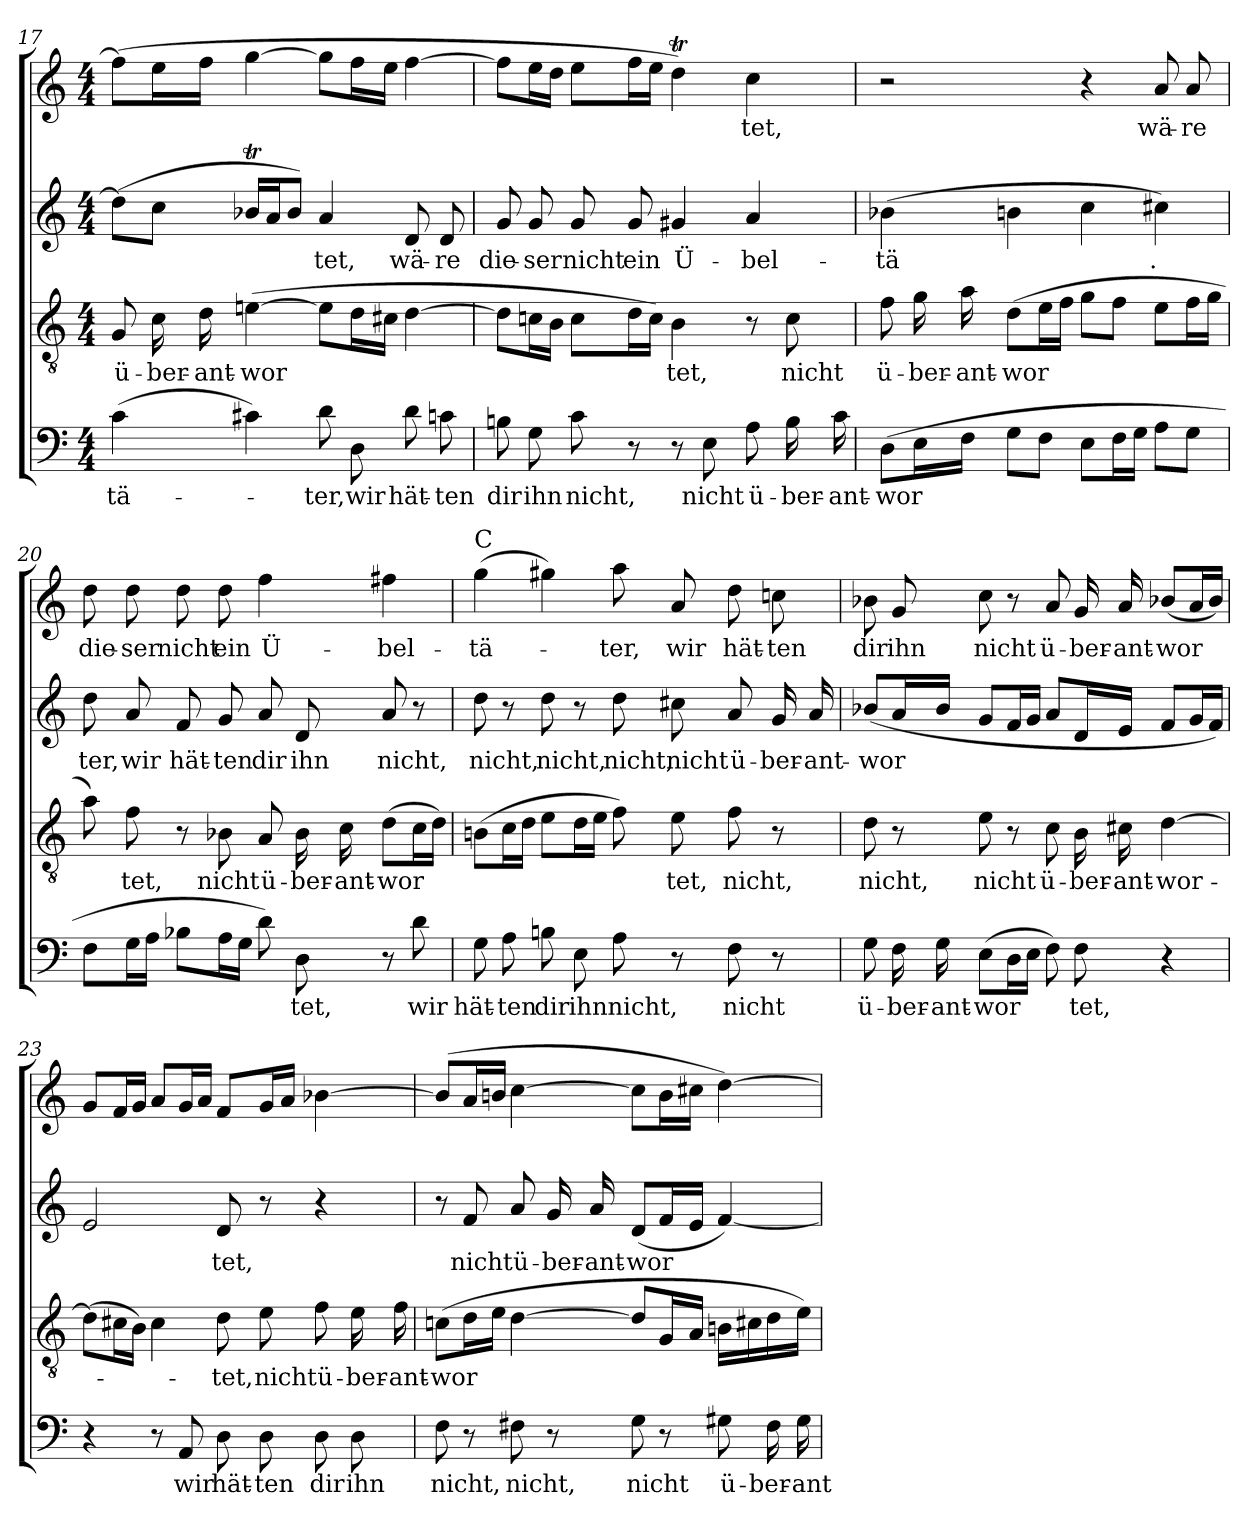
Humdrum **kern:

**kern	**text	**kern	**text	**kern	**text	**kern	**text
*part4	*part4	*part3	*part3	*part2	*part2	*part1	*part1
*staff4	*staff4	*staff3	*staff3	*staff2	*staff2	*staff1	*staff1
!!LO:PB:g=z
*clefF4	*	*clefGv2	*	*clefG2	*	*clefG2	*
*k[]	*	*k[]	*	*k[]	*	*k[]	*
*C:	*	*C:	*	*C:	*	*C:	*
*M4/4	*	*M4/4	*	*M4/4	*	*M4/4	*
=17	=17	=17	=17	=17	=17	=17	=17
!	!LO:LY:b	!	!LO:LY:b	!	!	!	!
(>4c\	-tä-	8G/	ü-	(>8dd\L]	.	(>8ff\L]	.
!	!	!	!LO:LY:b	!	!	!	!
.	.	16c\	-ber-	8cc\J	.	16ee\L	.
!	!	!	!LO:LY:b	!	!	!	!
.	.	16d\	-ant-	.	.	16ff\JJ	.
!	!	!	!LO:LY:b	!	!	!	!
4c#X\)	.	(>[4en\	-wor	16b-XT/LL	.	[4gg\	.
.	.	.	.	16a/J	.	.	.
.	.	.	.	8b-/J)	.	.	.
!	!LO:LY:b	!	!	!	!LO:LY:b	!	!
8d\	-ter,	8e\L]	.	4a/	tet,	8gg\L]	.
!	!LO:LY:b	!	!	!	!	!	!
8D\	wir	16d\L	.	.	.	16ff\L	.
.	.	16c#X\JJ	.	.	.	16ee\JJ	.
!	!LO:LY:b	!	!	!	!LO:LY:b	!	!
8d\	hät-	[4d\	.	8d/	wä-	[4ff\	.
!	!LO:LY:b	!	!	!	!LO:LY:b	!	!
8cn\	-ten	.	.	8d/	-re	.	.
=18	=18	=18	=18	=18	=18	=18	=18
!	!LO:LY:b	!	!	!	!LO:LY:b	!	!
8Bn\	dir	8d\L]	.	8g/	die-	8ff\L]	.
!	!LO:LY:b	!	!	!	!LO:LY:b	!	!
8G\	ihn	16cn\L	.	8g/	-ser	16ee\L	.
.	.	16B\JJ	.	.	.	16dd\JJ	.
!	!LO:LY:b	!	!	!	!LO:LY:b	!	!
8c\	nicht,	8c\L	.	8g/	nicht	8ee\L	.
!	!	!	!	!	!LO:LY:b	!	!
8r	.	16d\L	.	8g/	ein	16ff\L	.
.	.	16c\JJ)	.	.	.	16ee\JJ	.
!	!	!	!LO:LY:b	!	!LO:LY:b	!	!
8r	.	4B\	tet,	4g#X/	Ü-	4ddT\)	.
!	!LO:LY:b	!	!	!	!	!	!
8E\	nicht	.	.	.	.	.	.
!	!LO:LY:b	!	!	!	!LO:LY:b	!	!LO:LY:b
8A\	ü-	8r	.	4a/	-bel-	4cc\	tet,
!	!LO:LY:b	!	!LO:LY:b	!	!	!	!
16B\	-ber-	8c\	nicht	.	.	.	.
!	!LO:LY:b	!	!	!	!	!	!
16c\	-ant-	.	.	.	.	.	.
!!LO:LB:g=z
=19	=19	=19	=19	=19	=19	=19	=19
!	!LO:LY:b	!	!LO:LY:b	!	!LO:LY:b	!	!
(>8D\L	-wor	8f\	ü-	(>4b-X\	-tä	2r	.
!	!	!	!LO:LY:b	!	!	!	!
16E\L	.	16g\	-ber-	.	.	.	.
!	!	!	!LO:LY:b	!	!	!	!
16F\JJ	.	16a\	-ant-	.	.	.	.
!	!	!	!LO:LY:b	!	!	!	!
8G\L	.	(>8d\L	-wor	4bn\	.	.	.
8F\J	.	16e\L	.	.	.	.	.
.	.	16f\JJ	.	.	.	.	.
8E\L	.	8g\L	.	4cc\	.	4r	.
16F\L	.	8f\J	.	.	.	.	.
16G\JJ	.	.	.	.	.	.	.
!	!	!	!	!	!LO:LY:b	!	!LO:LY:b
8A\L	.	8e\L	.	4cc#X\)	­.	8a/	wä-
!	!	!	!	!	!	!	!LO:LY:b
8G\J	.	16f\L	.	.	.	8a/	-re
.	.	16g\JJ	.	.	.	.	.
=20	=20	=20	=20	=20	=20	=20	=20
!	!	!	!	!	!LO:LY:b	!	!LO:LY:b
8F\L	.	8a\)	.	8dd\	ter,	8dd\	die-
!	!	!	!LO:LY:b	!	!LO:LY:b	!	!LO:LY:b
16G\L	.	8f\	tet,	8a/	wir	8dd\	-ser
16A\JJ	.	.	.	.	.	.	.
!	!	!	!	!	!LO:LY:b	!	!LO:LY:b
8B-X\L	.	8r	.	8f/	hät-	8dd\	nicht
!	!	!	!LO:LY:b	!	!LO:LY:b	!	!LO:LY:b
16A\L	.	8B-X\	nicht	8g/	-ten	8dd\	ein
16G\JJ	.	.	.	.	.	.	.
!	!	!	!LO:LY:b	!	!LO:LY:b	!	!LO:LY:b
8d\)	.	8A/	ü-	8a/	dir	4ff\	Ü-
!	!LO:LY:b	!	!LO:LY:b	!	!LO:LY:b	!	!
8D\	tet,	16B-\	-ber-	8d/	ihn	.	.
!	!	!	!LO:LY:b	!	!	!	!
.	.	16c\	-ant-	.	.	.	.
!	!	!	!LO:LY:b	!	!LO:LY:b	!	!LO:LY:b
8r	.	(>8d\L	-wor	8a/	nicht,	4ff#X\	-bel-
!	!LO:LY:b	!	!	!	!	!	!
8d\	wir	16c\L	.	8r	.	.	.
.	.	16d\JJ)	.	.	.	.	.
!!LO:LB:g=z
=21	=21	=21	=21	=21	=21	=21	=21
!	!	!	!	!	!	!LO:TX:a:t=C	!
!	!LO:LY:b	!	!	!	!LO:LY:b	!	!LO:LY:b
8G\	hät-	(>8Bn\L	.	8dd\	nicht,	(>4gg\	-tä-
!	!LO:LY:b	!	!	!	!	!	!
8A\	-ten	16c\L	.	8r	.	.	.
.	.	16d\JJ	.	.	.	.	.
!	!LO:LY:b	!	!	!	!LO:LY:b	!	!
8Bn\	dir	8e\L	.	8dd\	nicht,	4gg#X\)	.
!	!LO:LY:b	!	!	!	!	!	!
8E\	ihn	16d\L	.	8r	.	.	.
.	.	16e\JJ	.	.	.	.	.
!	!LO:LY:b	!	!	!	!LO:LY:b	!	!LO:LY:b
8A\	nicht,	8f\)	.	8dd\	nicht,	8aa\	-ter,
!	!	!	!LO:LY:b	!	!LO:LY:b	!	!LO:LY:b
8r	.	8e\	tet,	8cc#X\	nicht	8a/	wir
!	!LO:LY:b	!	!LO:LY:b	!	!LO:LY:b	!	!LO:LY:b
8F\	nicht	8f\	nicht,	8a/	ü-	8dd\	hät-
!	!	!	!	!	!LO:LY:b	!	!LO:LY:b
8r	.	8r	.	16g/	-ber-	8ccn\	-ten
!	!	!	!	!	!LO:LY:b	!	!
.	.	.	.	16a/	-ant-	.	.
=22	=22	=22	=22	=22	=22	=22	=22
!	!LO:LY:b	!	!LO:LY:b	!	!LO:LY:b	!	!LO:LY:b
8G\	ü-	8d\	nicht,	(<8b-X/L	-wor	8b-X\	dir
!	!LO:LY:b	!	!	!	!	!	!LO:LY:b
16F\	-ber-	8r	.	16a/L	.	8g/	ihn
!	!LO:LY:b	!	!	!	!	!	!
16G\	-ant-	.	.	16b-/JJ	.	.	.
!	!LO:LY:b	!	!LO:LY:b	!	!	!	!LO:LY:b
(>8E\L	-wor	8e\	nicht	8g/L	.	8cc\	nicht
16D\L	.	8r	.	16f/L	.	8r	.
16E\JJ	.	.	.	16g/JJ	.	.	.
!	!	!	!LO:LY:b	!	!	!	!LO:LY:b
8F\)	.	8c\	ü-	8a/L	.	8a/	ü-
!	!LO:LY:b	!	!LO:LY:b	!	!	!	!LO:LY:b
8F\	tet,	16B\	-ber-	16d/L	.	16g/	-ber-
!	!	!	!LO:LY:b	!	!	!	!LO:LY:b
.	.	16c#X\	-ant-	16e/JJ	.	16a/	-ant-
!	!	!	!LO:LY:b	!	!	!	!LO:LY:b
4r	.	[4d\	-wor-	8f/L	.	(>8b-X/L	-wor
.	.	.	.	16g/L	.	16a/L	.
.	.	.	.	16f/JJ)	.	16b-/JJ)	.
!!LO:PB:g=z
=23	=23	=23	=23	=23	=23	=23	=23
4r	.	(>8d\L]	.	2e/	.	8g/L	.
.	.	16c#X\L	.	.	.	16f/L	.
.	.	16B\JJ)	.	.	.	16g/JJ	.
8r	.	4c#\	.	.	.	8a/L	.
!	!LO:LY:b	!	!	!	!	!	!
8AA/	wir	.	.	.	.	16g/L	.
.	.	.	.	.	.	16a/JJ	.
!	!LO:LY:b	!	!LO:LY:b	!	!LO:LY:b	!	!
8D\	hät-	8d\	-tet,	8d/	tet,	8f/L	.
!	!LO:LY:b	!	!LO:LY:b	!	!	!	!
8D\	-ten	8e\	nicht	8r	.	16g/L	.
.	.	.	.	.	.	16a/JJ	.
!	!LO:LY:b	!	!LO:LY:b	!	!	!	!
8D\	dir	8f\	ü-	4r	.	[4b-X\	.
!	!LO:LY:b	!	!LO:LY:b	!	!	!	!
8D\	ihn	16e\	-ber-	.	.	.	.
!	!	!	!LO:LY:b	!	!	!	!
.	.	16f\	-ant-	.	.	.	.
=24	=24	=24	=24	=24	=24	=24	=24
!	!LO:LY:b	!	!LO:LY:b	!	!	!	!
8F\	nicht,	(>8cn\L	-wor	8r	.	(>8b-/L]	.
!	!	!	!	!	!LO:LY:b	!	!
8r	.	16d\L	.	8f/	nicht	16a/L	.
.	.	16e\JJ	.	.	.	16bn/JJ	.
!	!LO:LY:b	!	!	!	!LO:LY:b	!	!
8F#X\	nicht,	[4d\	.	8a/	ü-	[4cc\	.
!	!	!	!	!	!LO:LY:b	!	!
8r	.	.	.	16g/	-ber-	.	.
!	!	!	!	!	!LO:LY:b	!	!
.	.	.	.	16a/	-ant-	.	.
!	!LO:LY:b	!	!	!	!LO:LY:b	!	!
8G\	nicht	8d/L]	.	(<8d/L	-wor	8cc\L]	.
8r	.	16G/L	.	16f/L	.	16b\L	.
.	.	16A/JJ	.	16e/JJ	.	16cc#X\JJ	.
!	!LO:LY:b	!	!	!	!	!	!
8G#X\	ü-	16Bn\LL	.	[4f/)	.	[4dd\)	.
.	.	16c#X\	.	.	.	.	.
!	!LO:LY:b	!	!	!	!	!	!
16F#\	-ber-	16d\	.	.	.	.	.
!	!LO:LY:b	!	!	!	!	!	!
16G#\	-ant-	16e\JJ)	.	.	.	.	.
=	=	=	=	=	=	=	=
*-	*-	*-	*-	*-	*-	*-	*-
